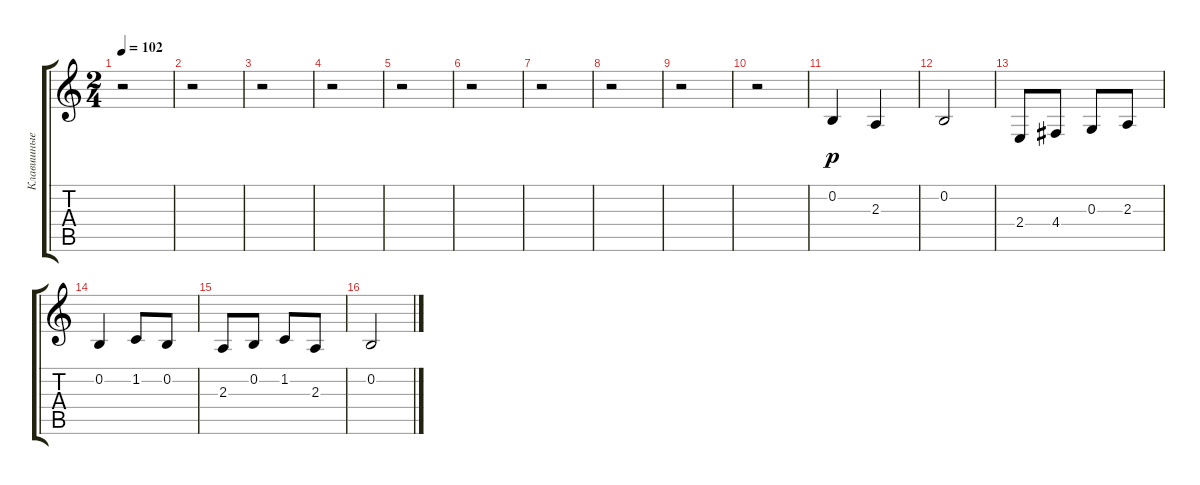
\track ("Клавишные" "Клавишные") {instrument stringensemble1}
\staff {score tabs}
\tuning (E4 B3 G3 D3 A2 E2) {hide}
\ts (2 4)
\tempo 102
\clef g2
\ks c
r.2{dy mf} |
r.2 |
r.2 |
r.2 |
r.2 |
r.2 |
r.2 |
r.2 |
r.2 |
r.2 |
0.2.4{dy p} 2.3.4 |
0.2.2 |
2.4.8 4.4.8 0.3.8 2.3.8 |
0.2.4 1.2.8 0.2.8 |
2.3.8 0.2.8 1.2.8 2.3.8 |
0.2.2
